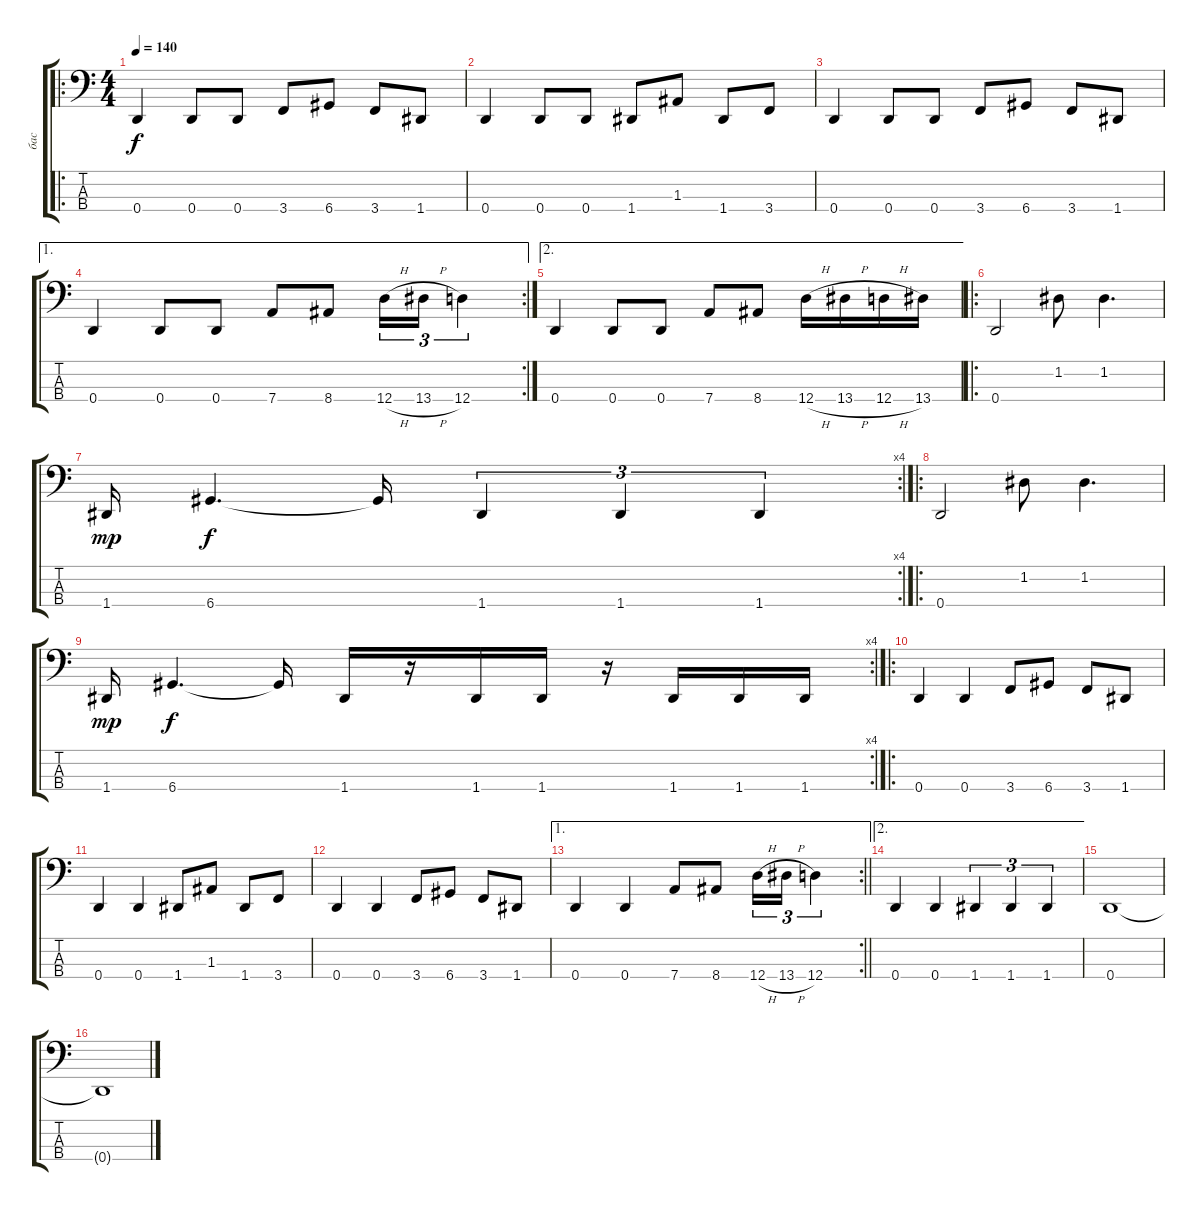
\track ("бас" "бас") {instrument electricbassfinger}
\staff {score tabs}
\tuning (G2 D2 A1 D1) {hide}
\ro
\ts (4 4)
\tempo 140
\clef f4
\ks c
0.4.4{dy f} 0.4.8 0.4.8 3.4.8 6.4.8 3.4.8 1.4.8 |
0.4.4 0.4.8 0.4.8 1.4.8 1.3.8 1.4.8 3.4.8 |
0.4.4 0.4.8 0.4.8 3.4.8 6.4.8 3.4.8 1.4.8 |
\ae 1
\rc 2
0.4.4 0.4.8 0.4.8 7.4.8 8.4.8 12.4{h}.16{tu (3 2)} 13.4{h}.16{tu (3 2)} 12.4.4{tu (3 2)} |
\ae 2
0.4.4 0.4.8 0.4.8 7.4.8 8.4.8 12.4{h}.16 13.4{h}.16 12.4{h}.16 13.4.16 |
\ro
0.4.2 1.2.8 1.2.4{d} |
\rc 4
1.4.16{dy mp} 6.4.4{d dy f} 6.4{t}.16 1.4.4{tu (3 2)} 1.4.4{tu (3 2)} 1.4.4{tu (3 2)} |
\ro
0.4.2 1.2.8 1.2.4{d} |
\rc 4
1.4.16{dy mp} 6.4.4{d dy f} 6.4{t}.16 1.4.16 r.16 1.4.16 1.4.16 r.16 1.4.16 1.4.16 1.4.16 |
\ro
0.4.4 0.4.4 3.4.8 6.4.8 3.4.8 1.4.8 |
0.4.4 0.4.4 1.4.8 1.3.8 1.4.8 3.4.8 |
0.4.4 0.4.4 3.4.8 6.4.8 3.4.8 1.4.8 |
\ae 1
\rc 2
\barLineRight lightlight
0.4.4 0.4.4 7.4.8 8.4.8 12.4{h}.16{tu (3 2)} 13.4{h}.16{tu (3 2)} 12.4.4{tu (3 2)} |
\ae 2
0.4.4 0.4.4 1.4.4{tu (3 2)} 1.4.4{tu (3 2)} 1.4.4{tu (3 2)} |
0.4.1 |
0.4{t}.1
